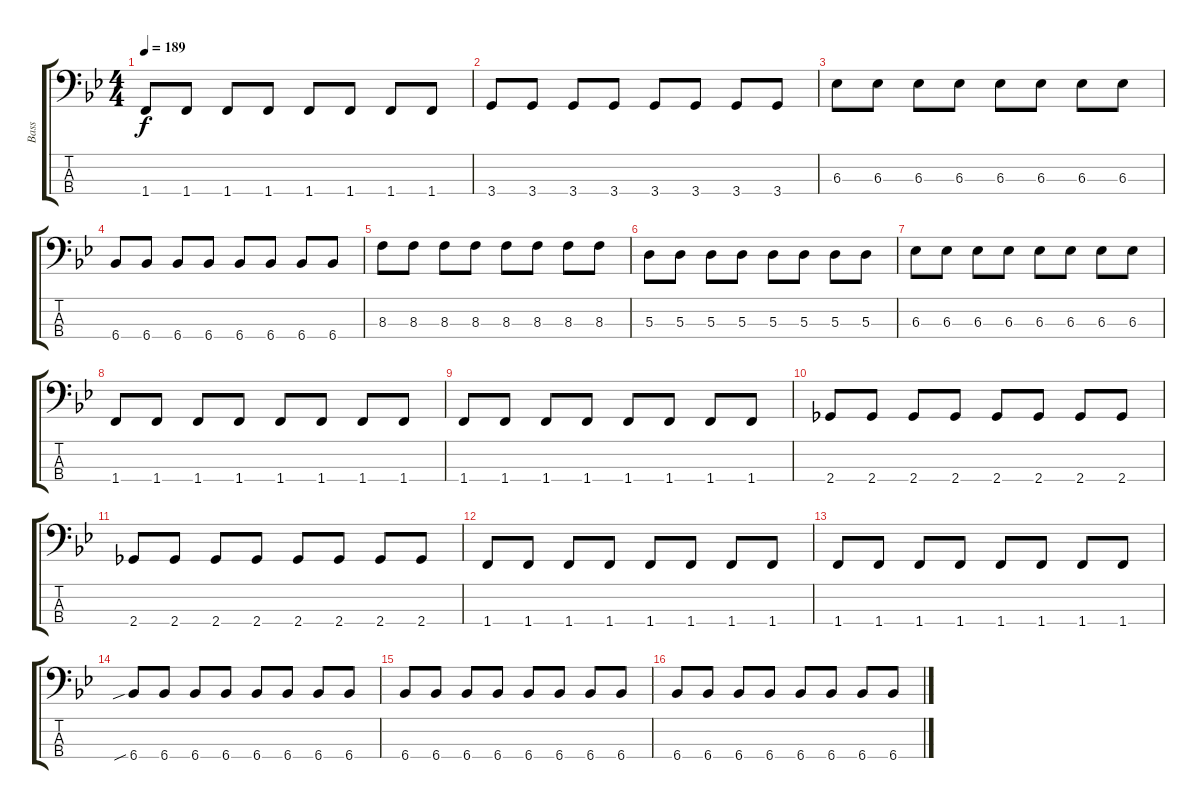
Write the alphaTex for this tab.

\track ("Bass" "Bass") {instrument electricbasspick}
\staff {score tabs}
\tuning (G2 D2 A1 E1) {hide}
\ts (4 4)
\tempo 189
\clef f4
\ks bb
1.4.8{dy f} 1.4.8 1.4.8 1.4.8 1.4.8 1.4.8 1.4.8 1.4.8 |
3.4.8 3.4.8 3.4.8 3.4.8 3.4.8 3.4.8 3.4.8 3.4.8 |
6.3.8 6.3.8 6.3.8 6.3.8 6.3.8 6.3.8 6.3.8 6.3.8 |
6.4.8 6.4.8 6.4.8 6.4.8 6.4.8 6.4.8 6.4.8 6.4.8 |
8.3.8 8.3.8 8.3.8 8.3.8 8.3.8 8.3.8 8.3.8 8.3.8 |
5.3.8 5.3.8 5.3.8 5.3.8 5.3.8 5.3.8 5.3.8 5.3.8 |
6.3.8 6.3.8 6.3.8 6.3.8 6.3.8 6.3.8 6.3.8 6.3.8 |
1.4.8 1.4.8 1.4.8 1.4.8 1.4.8 1.4.8 1.4.8 1.4.8 |
1.4.8 1.4.8 1.4.8 1.4.8 1.4.8 1.4.8 1.4.8 1.4.8 |
2.4.8 2.4.8 2.4.8 2.4.8 2.4.8 2.4.8 2.4.8 2.4.8 |
2.4.8 2.4.8 2.4.8 2.4.8 2.4.8 2.4.8 2.4.8 2.4.8 |
1.4.8 1.4.8 1.4.8 1.4.8 1.4.8 1.4.8 1.4.8 1.4.8 |
1.4.8 1.4.8 1.4.8 1.4.8 1.4.8 1.4.8 1.4.8 1.4.8 |
6.4{sib}.8 6.4.8 6.4.8 6.4.8 6.4.8 6.4.8 6.4.8 6.4.8 |
6.4.8 6.4.8 6.4.8 6.4.8 6.4.8 6.4.8 6.4.8 6.4.8 |
6.4.8 6.4.8 6.4.8 6.4.8 6.4.8 6.4.8 6.4.8 6.4.8
